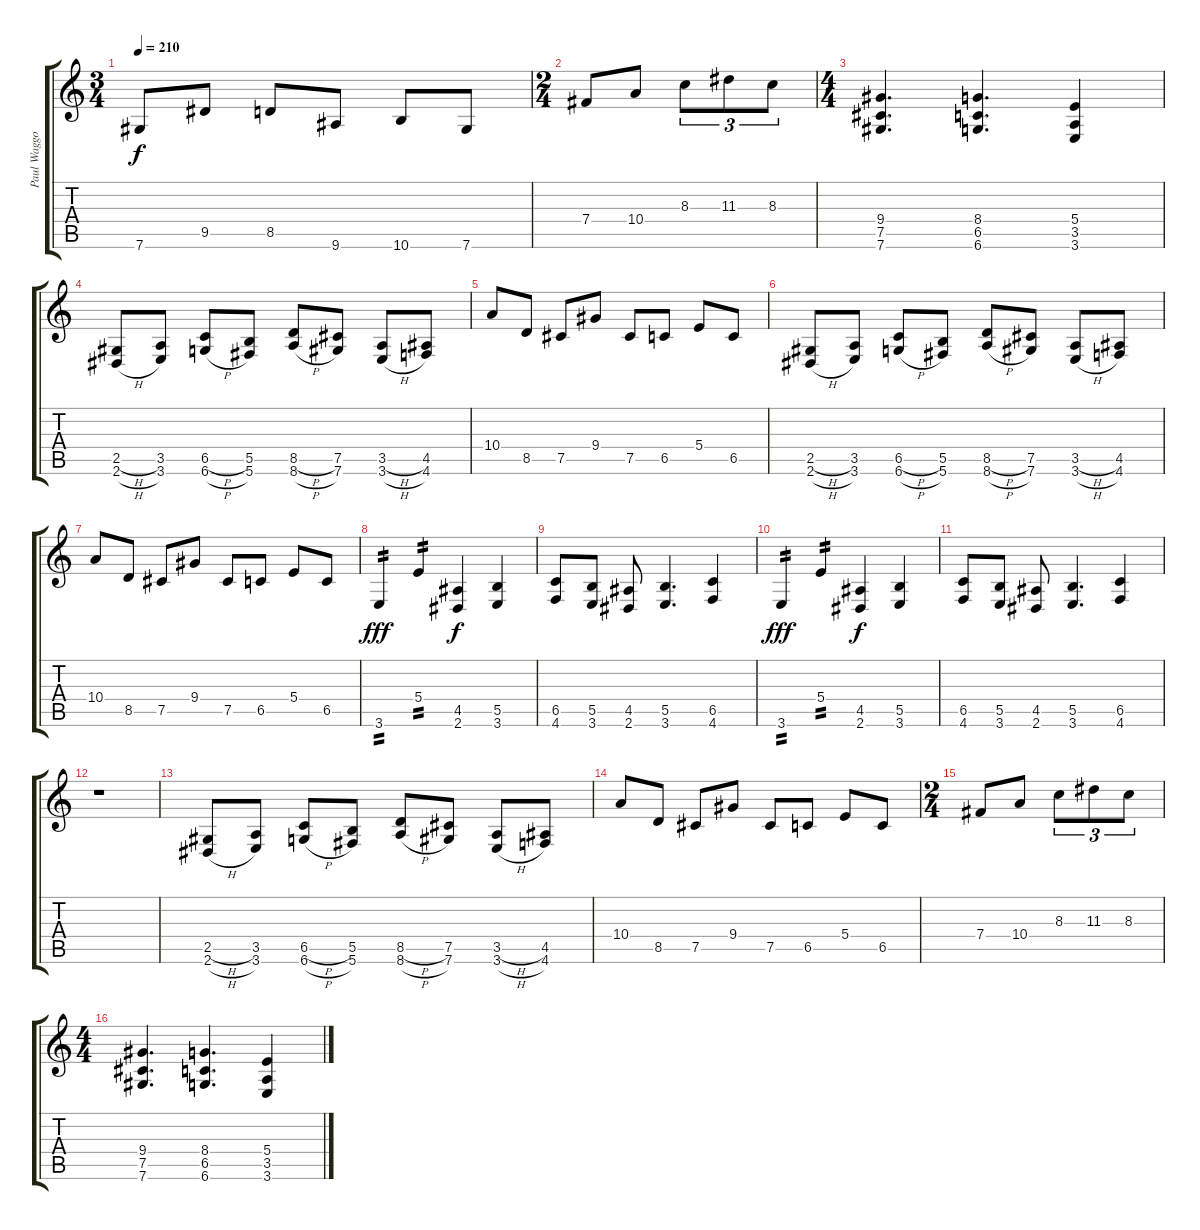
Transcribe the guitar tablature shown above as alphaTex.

\track ("Paul Waggoner" "Paul Waggo") {instrument distortionguitar}
\staff {score tabs}
\tuning (Db4 Ab3 E3 B2 Gb2 Db2) {hide}
\ts (3 4)
\tempo 210
\clef g2
\ks c
7.6.8{dy f} 9.5.8 8.5.8 9.6.8 10.6.8 7.6.8 |
\ts (2 4)
7.4.8 10.4.8 8.3.8{tu (3 2)} 11.3.8{tu (3 2)} 8.3.8{tu (3 2)} |
\ts (4 4)
(9.4 7.5 7.6).4{d} (8.4 6.5 6.6).4{d} (5.4 3.5 3.6).4 |
(2.5{h} 2.6{h}).8 (3.5 3.6).8 (6.5{h} 6.6{h}).8 (5.5 5.6).8 (8.5{h} 8.6{h}).8 (7.5 7.6).8 (3.5{h} 3.6{h}).8 (4.5 4.6).8 |
10.4.8 8.5.8 7.5.8 9.4.8 7.5.8 6.5.8 5.4.8 6.5.8 |
(2.5{h} 2.6{h}).8 (3.5 3.6).8 (6.5{h} 6.6{h}).8 (5.5 5.6).8 (8.5{h} 8.6{h}).8 (7.5 7.6).8 (3.5{h} 3.6{h}).8 (4.5 4.6).8 |
10.4.8 8.5.8 7.5.8 9.4.8 7.5.8 6.5.8 5.4.8 6.5.8 |
3.6.4{tp 2 dy fff} 5.4.4{tp 2} (4.5 2.6).4{dy f} (5.5 3.6).4 |
(6.5 4.6).8 (5.5 3.6).8 (4.5 2.6).8 (5.5 3.6).4{d} (6.5 4.6).4 |
3.6.4{tp 2 dy fff} 5.4.4{tp 2} (4.5 2.6).4{dy f} (5.5 3.6).4 |
(6.5 4.6).8 (5.5 3.6).8 (4.5 2.6).8 (5.5 3.6).4{d} (6.5 4.6).4 |
r.1 |
(2.5{h} 2.6{h}).8 (3.5 3.6).8 (6.5{h} 6.6{h}).8 (5.5 5.6).8 (8.5{h} 8.6{h}).8 (7.5 7.6).8 (3.5{h} 3.6{h}).8 (4.5 4.6).8 |
10.4.8 8.5.8 7.5.8 9.4.8 7.5.8 6.5.8 5.4.8 6.5.8 |
\ts (2 4)
7.4.8 10.4.8 8.3.8{tu (3 2)} 11.3.8{tu (3 2)} 8.3.8{tu (3 2)} |
\ts (4 4)
(9.4 7.5 7.6).4{d} (8.4 6.5 6.6).4{d} (5.4 3.5 3.6).4
